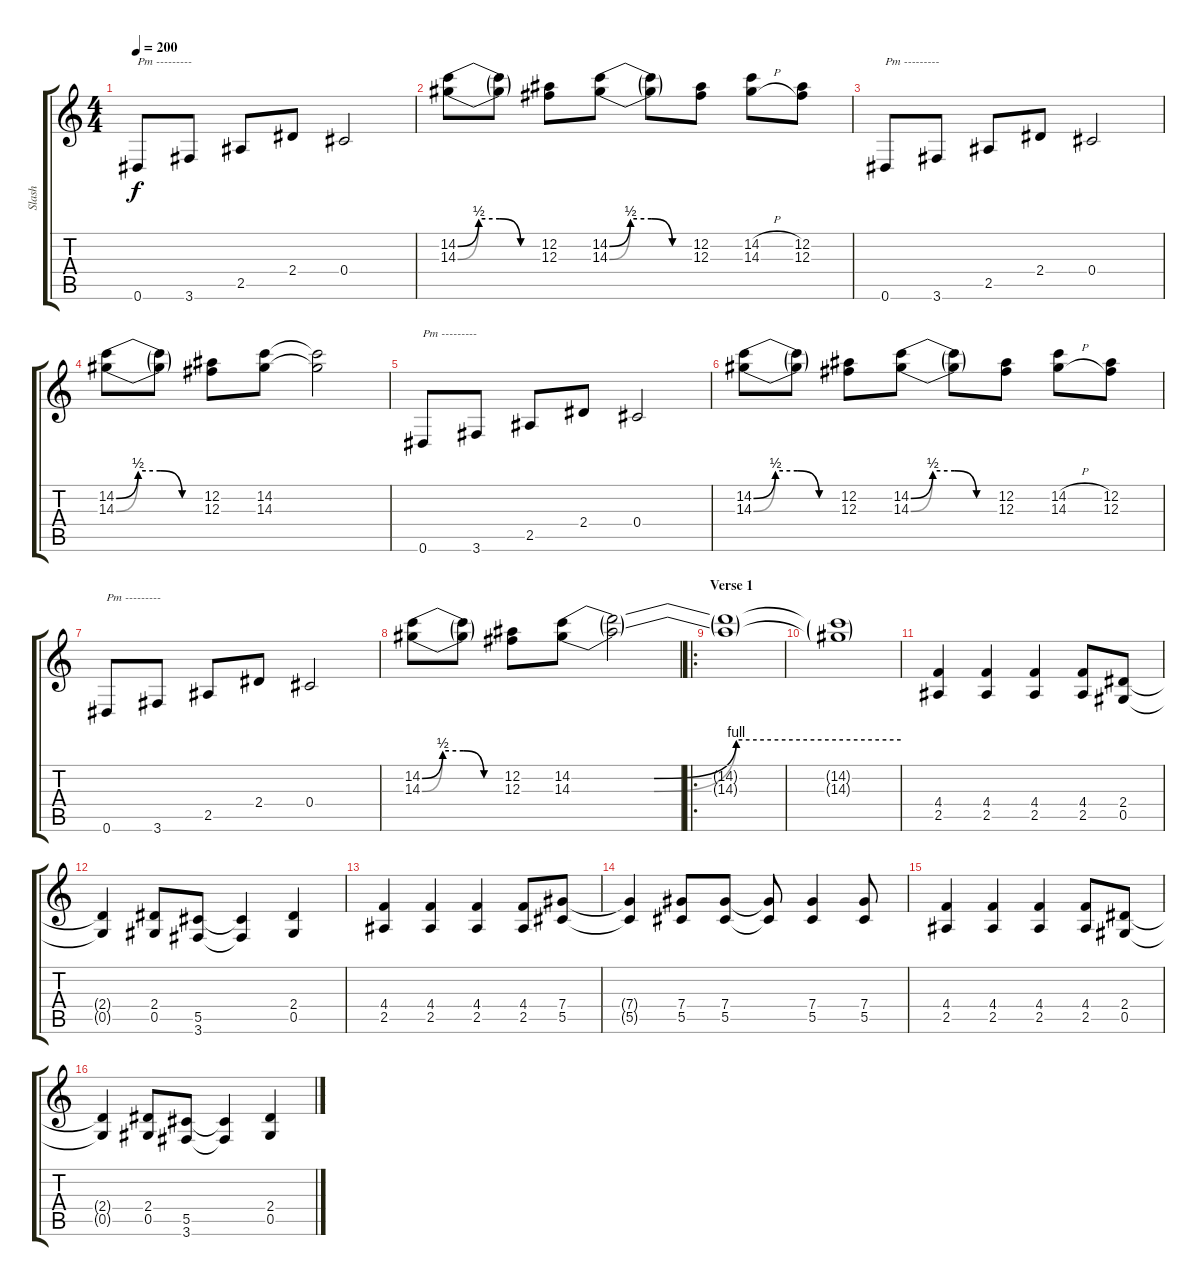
\track ("Slash" "Slash") {instrument distortionguitar}
\staff {score tabs}
\tuning (Eb4 Bb3 Gb3 Db3 Ab2 Eb2) {hide}
\ts (4 4)
\tempo 200
\clef g2
\ks c
0.6.8{txt "Pm ---------" dy f} 3.6.8 2.5.8 2.4.8 0.4.2 |
(14.2{be (custom 0 0 15 2 30 2 45 0 60 0)} 14.3{be (custom 0 0 15 2 30 2 45 0 60 0)}).8 (14.2{t} 14.3{t}).8 (12.2 12.3).8 (14.2{be (custom 0 0 15 2 30 2 45 0 60 0)} 14.3{be (custom 0 0 15 2 30 2 45 0 60 0)}).8 (14.2{t} 14.3{t}).8 (12.2 12.3).8 (14.2{h} 14.3{h}).8 (12.2 12.3).8 |
0.6.8{txt "Pm ---------"} 3.6.8 2.5.8 2.4.8 0.4.2 |
(14.2{be (custom 0 0 15 2 30 2 45 0 60 0)} 14.3{be (custom 0 0 15 2 30 2 45 0 60 0)}).8 (14.2{t} 14.3{t}).8 (12.2 12.3).8 (14.2 14.3).8 (14.2{t} 14.3{t}).2 |
0.6.8{txt "Pm ---------"} 3.6.8 2.5.8 2.4.8 0.4.2 |
(14.2{be (custom 0 0 15 2 30 2 45 0 60 0)} 14.3{be (custom 0 0 15 2 30 2 45 0 60 0)}).8 (14.2{t} 14.3{t}).8 (12.2 12.3).8 (14.2{be (custom 0 0 15 2 30 2 45 0 60 0)} 14.3{be (custom 0 0 15 2 30 2 45 0 60 0)}).8 (14.2{t} 14.3{t}).8 (12.2 12.3).8 (14.2{h} 14.3{h}).8 (12.2 12.3).8 |
0.6.8{txt "Pm ---------"} 3.6.8 2.5.8 2.4.8 0.4.2 |
(14.2{be (custom 0 0 15 2 30 2 45 0 60 0)} 14.3{be (custom 0 0 15 2 30 2 45 0 60 0)}).8 (14.2{t} 14.3{t}).8 (12.2 12.3).8 (14.2{be (custom 0 0 15 0 30 4 60 4)} 14.3{be (custom 0 0 15 0 30 4 60 4)}).8 (14.2{t} 14.3{t}).2 |
\ro
\section ("" "Verse 1")
(14.2{t} 14.3{t}).1 |
(14.2{t} 14.3{t}).1 |
(4.4 2.5).4 (4.4 2.5).4 (4.4 2.5).4 (4.4 2.5).8 (2.4 0.5).8 |
(2.4{t} 0.5{t}).4 (2.4 0.5).8 (5.5 3.6).8 (5.5{t} 3.6{t}).4 (2.4 0.5).4 |
(4.4 2.5).4 (4.4 2.5).4 (4.4 2.5).4 (4.4 2.5).8 (7.4 5.5).8 |
(7.4{t} 5.5{t}).4 (7.4 5.5).8 (7.4 5.5).8 (7.4{t} 5.5{t}).8 (7.4 5.5).4 (7.4 5.5).8 |
(4.4 2.5).4 (4.4 2.5).4 (4.4 2.5).4 (4.4 2.5).8 (2.4 0.5).8 |
(2.4{t} 0.5{t}).4 (2.4 0.5).8 (5.5 3.6).8 (5.5{t} 3.6{t}).4 (2.4 0.5).4
